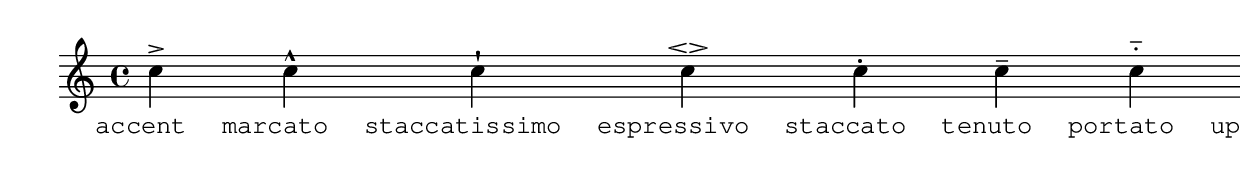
\version "2.7.39"

% this chart is used in the manual too.

\header {
    texidoc ="@cindex Feta scripts

This chart shows all articulations, or scripts, that feta font contains.

"
}

\score {
    <<
      \override Score.LyricText  #'font-family = #'typewriter
      \override Score.LyricText  #'font-shape = #'upright
      \context Staff  {
	\set Score.timing = ##f
	\set Score.barAlways = ##t
        \override Score.SeparationItem #'padding = #2.5
	\override Staff.BarLine  #'transparent = ##t
        c''\accent             c''\marcato            c''\staccatissimo 	c''\espressivo
        c''\staccato           c''\tenuto             c''\portato
        c''\upbow              c''\downbow            c''\flageolet
        c''\thumb              c''^\lheel             c''\rheel
        c''^\ltoe              c''\rtoe               c''\open
        c''\stopped            c''\turn               c''\reverseturn
        c''\trill              c''\prall              c''\mordent
        c''\prallprall         c''\prallmordent       c''\upprall
        c''\downprall          c''\upmordent          c''\downmordent
        c''\pralldown          c''\prallup            c''\lineprall
        c''\signumcongruentiae c''\shortfermata       c''\fermata
        c''\longfermata        c''\verylongfermata    c''\segno
        c''\coda               c''\varcoda
      }
      \context Lyrics \lyricmode {
        accent__                marcato__               staccatissimo__		espressivo__
        staccato__              tenuto__                portato__
        upbow__                 downbow__               flageolet__
        thumb__                 lheel__                 rheel__
        ltoe__                  rtoe__                  open__
        stopped__               turn__                  reverseturn__
        trill__                 prall__                 mordent__
        prallprall__            prallmordent__          upprall__
        downprall__             upmordent__             downmordent__
        pralldown__             prallup__               lineprall__
        signumcongruentiae__    shortfermata__          fermata__
        longfermata__           verylongfermata__       segno__
        coda__                  varcoda__
      }
    >>
    \layout {
      line-width = 5.1\in
      indent = 0.0\mm
    }
  }


